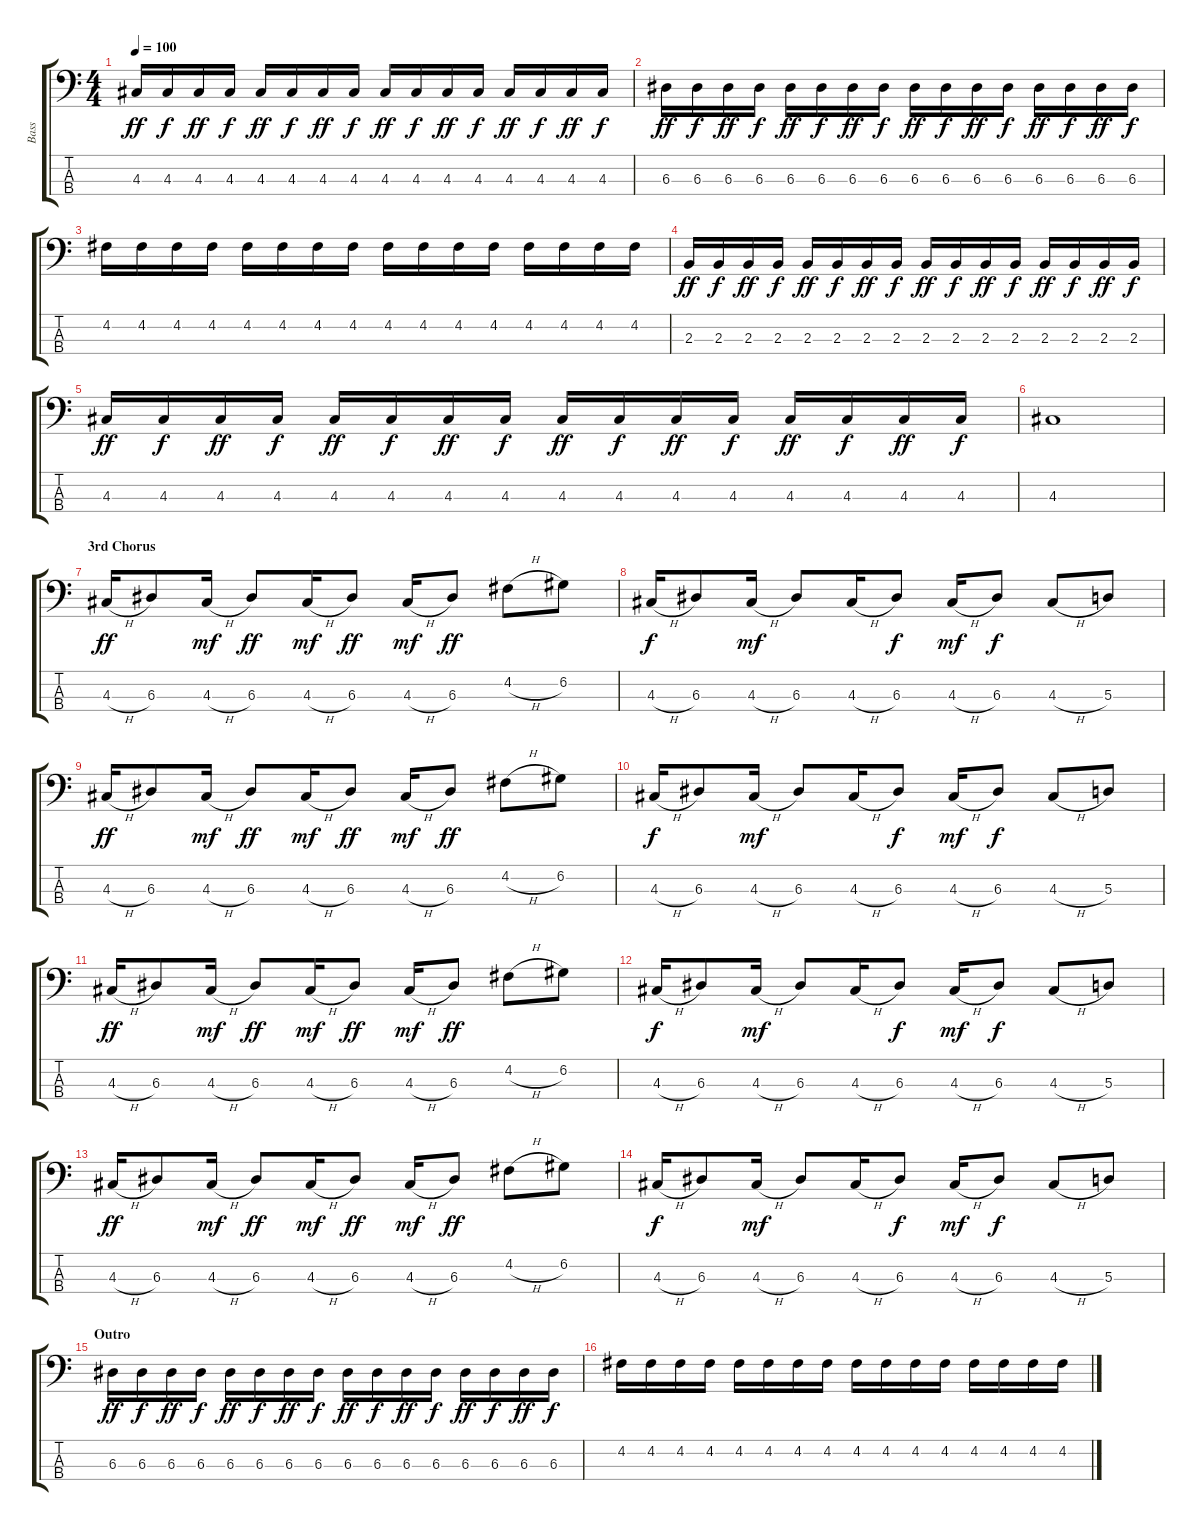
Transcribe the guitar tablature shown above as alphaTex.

\track ("Bass" "Bass") {instrument fretlessbass}
\staff {score tabs}
\tuning (G2 D2 A1 E1) {hide}
\ts (4 4)
\tempo 100
\clef f4
\ks c
4.3.16{dy ff} 4.3.16{dy f} 4.3.16{dy ff} 4.3.16{dy f} 4.3.16{dy ff} 4.3.16{dy f} 4.3.16{dy ff} 4.3.16{dy f} 4.3.16{dy ff} 4.3.16{dy f} 4.3.16{dy ff} 4.3.16{dy f} 4.3.16{dy ff} 4.3.16{dy f} 4.3.16{dy ff} 4.3.16{dy f} |
6.3.16{dy ff} 6.3.16{dy f} 6.3.16{dy ff} 6.3.16{dy f} 6.3.16{dy ff} 6.3.16{dy f} 6.3.16{dy ff} 6.3.16{dy f} 6.3.16{dy ff} 6.3.16{dy f} 6.3.16{dy ff} 6.3.16{dy f} 6.3.16{dy ff} 6.3.16{dy f} 6.3.16{dy ff} 6.3.16{dy f} |
4.2.16 4.2.16 4.2.16 4.2.16 4.2.16 4.2.16 4.2.16 4.2.16 4.2.16 4.2.16 4.2.16 4.2.16 4.2.16 4.2.16 4.2.16 4.2.16 |
2.3.16{dy ff} 2.3.16{dy f} 2.3.16{dy ff} 2.3.16{dy f} 2.3.16{dy ff} 2.3.16{dy f} 2.3.16{dy ff} 2.3.16{dy f} 2.3.16{dy ff} 2.3.16{dy f} 2.3.16{dy ff} 2.3.16{dy f} 2.3.16{dy ff} 2.3.16{dy f} 2.3.16{dy ff} 2.3.16{dy f} |
4.3.16{dy ff} 4.3.16{dy f} 4.3.16{dy ff} 4.3.16{dy f} 4.3.16{dy ff} 4.3.16{dy f} 4.3.16{dy ff} 4.3.16{dy f} 4.3.16{dy ff} 4.3.16{dy f} 4.3.16{dy ff} 4.3.16{dy f} 4.3.16{dy ff} 4.3.16{dy f} 4.3.16{dy ff} 4.3.16{dy f} |
4.3.1 |
\section ("" "3rd Chorus")
4.3{h}.16{dy ff} 6.3.8 4.3{h}.16{dy mf} 6.3.8{dy ff} 4.3{h}.16{dy mf} 6.3.8{dy ff} 4.3{h}.16{dy mf} 6.3.8{dy ff} 4.2{h}.8 6.2.8 |
4.3{h}.16{dy f} 6.3.8 4.3{h}.16{dy mf} 6.3.8 4.3{h}.16 6.3.8{dy f} 4.3{h}.16{dy mf} 6.3.8{dy f} 4.3{h}.8 5.3.8 |
4.3{h}.16{dy ff} 6.3.8 4.3{h}.16{dy mf} 6.3.8{dy ff} 4.3{h}.16{dy mf} 6.3.8{dy ff} 4.3{h}.16{dy mf} 6.3.8{dy ff} 4.2{h}.8 6.2.8 |
4.3{h}.16{dy f} 6.3.8 4.3{h}.16{dy mf} 6.3.8 4.3{h}.16 6.3.8{dy f} 4.3{h}.16{dy mf} 6.3.8{dy f} 4.3{h}.8 5.3.8 |
4.3{h}.16{dy ff} 6.3.8 4.3{h}.16{dy mf} 6.3.8{dy ff} 4.3{h}.16{dy mf} 6.3.8{dy ff} 4.3{h}.16{dy mf} 6.3.8{dy ff} 4.2{h}.8 6.2.8 |
4.3{h}.16{dy f} 6.3.8 4.3{h}.16{dy mf} 6.3.8 4.3{h}.16 6.3.8{dy f} 4.3{h}.16{dy mf} 6.3.8{dy f} 4.3{h}.8 5.3.8 |
4.3{h}.16{dy ff} 6.3.8 4.3{h}.16{dy mf} 6.3.8{dy ff} 4.3{h}.16{dy mf} 6.3.8{dy ff} 4.3{h}.16{dy mf} 6.3.8{dy ff} 4.2{h}.8 6.2.8 |
4.3{h}.16{dy f} 6.3.8 4.3{h}.16{dy mf} 6.3.8 4.3{h}.16 6.3.8{dy f} 4.3{h}.16{dy mf} 6.3.8{dy f} 4.3{h}.8 5.3.8 |
\section ("" "Outro")
6.3.16{dy ff} 6.3.16{dy f} 6.3.16{dy ff} 6.3.16{dy f} 6.3.16{dy ff} 6.3.16{dy f} 6.3.16{dy ff} 6.3.16{dy f} 6.3.16{dy ff} 6.3.16{dy f} 6.3.16{dy ff} 6.3.16{dy f} 6.3.16{dy ff} 6.3.16{dy f} 6.3.16{dy ff} 6.3.16{dy f} |
4.2.16 4.2.16 4.2.16 4.2.16 4.2.16 4.2.16 4.2.16 4.2.16 4.2.16 4.2.16 4.2.16 4.2.16 4.2.16 4.2.16 4.2.16 4.2.16
